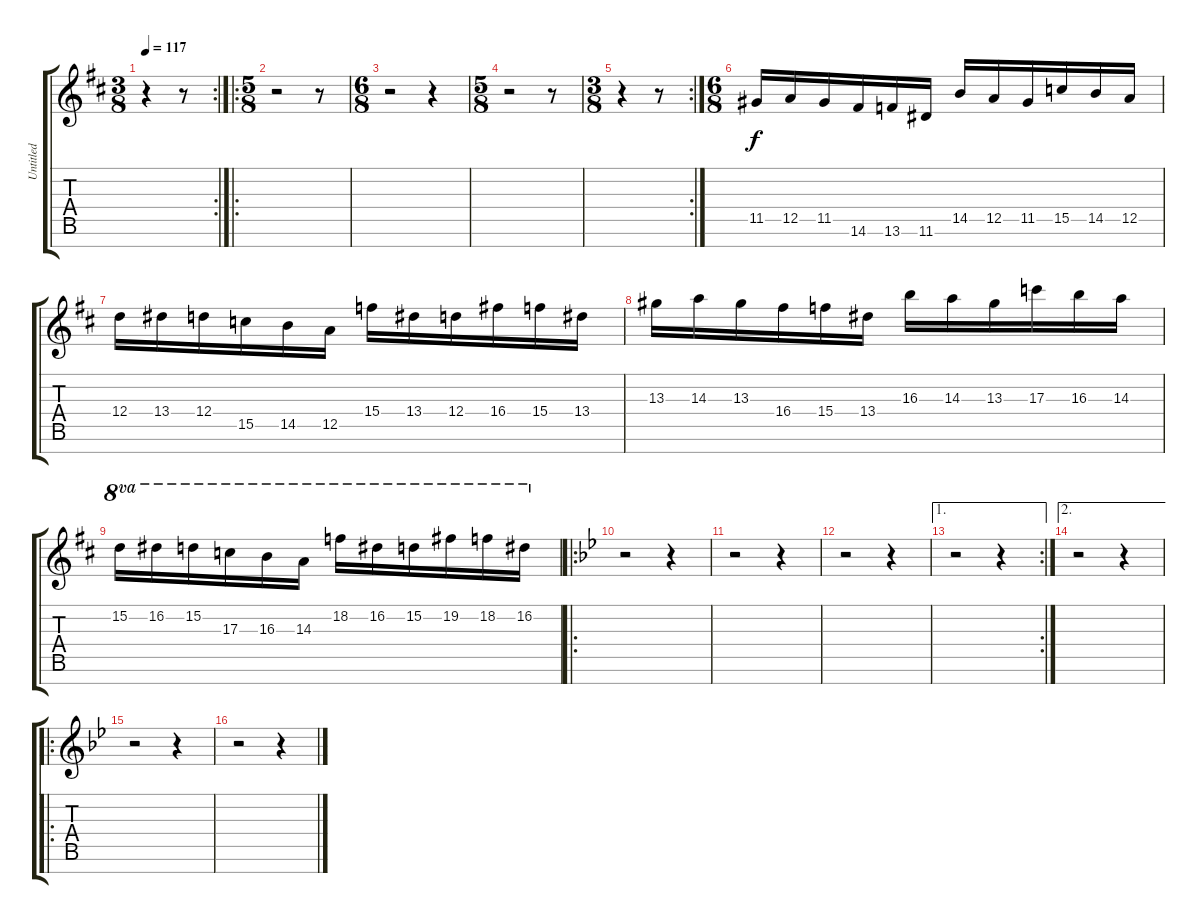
\track ("Untitled" "Untitled") {instrument distortionguitar}
\staff {score tabs}
\tuning (E4 B3 G3 D3 A2 E2 B1) {hide}
\rc 2
\ts (3 8)
\tempo 117
\clef g2
\ks d
r.4{dy f} r.8 |
\ro
\ts (5 8)
r.2 r.8 |
\ts (6 8)
r.2 r.4 |
\ts (5 8)
r.2 r.8 |
\rc 2
\ts (3 8)
r.4 r.8 |
\ts (6 8)
11.5.16 12.5.16 11.5.16 14.6.16 13.6.16 11.6.16 14.5.16 12.5.16 11.5.16 15.5.16 14.5.16 12.5.16 |
12.4.16 13.4.16 12.4.16 15.5.16 14.5.16 12.5.16 15.4.16 13.4.16 12.4.16 16.4.16 15.4.16 13.4.16 |
13.3.16 14.3.16 13.3.16 16.4.16 15.4.16 13.4.16 16.3.16 14.3.16 13.3.16 17.3.16 16.3.16 14.3.16 |
15.2.16{ot 8va} 16.2.16{ot 8va} 15.2.16{ot 8va} 17.3.16{ot 8va} 16.3.16{ot 8va} 14.3.16{ot 8va} 18.2.16{ot 8va} 16.2.16{ot 8va} 15.2.16{ot 8va} 19.2.16{ot 8va} 18.2.16{ot 8va} 16.2.16{ot 8va} |
\ro
\section ("" " ")
\ks bb
r.2 r.4 |
r.2 r.4 |
r.2 r.4 |
\ae 1
\rc 2
r.2 r.4 |
\ae 2
r.2 r.4 |
\ro
r.2 r.4 |
r.2 r.4
